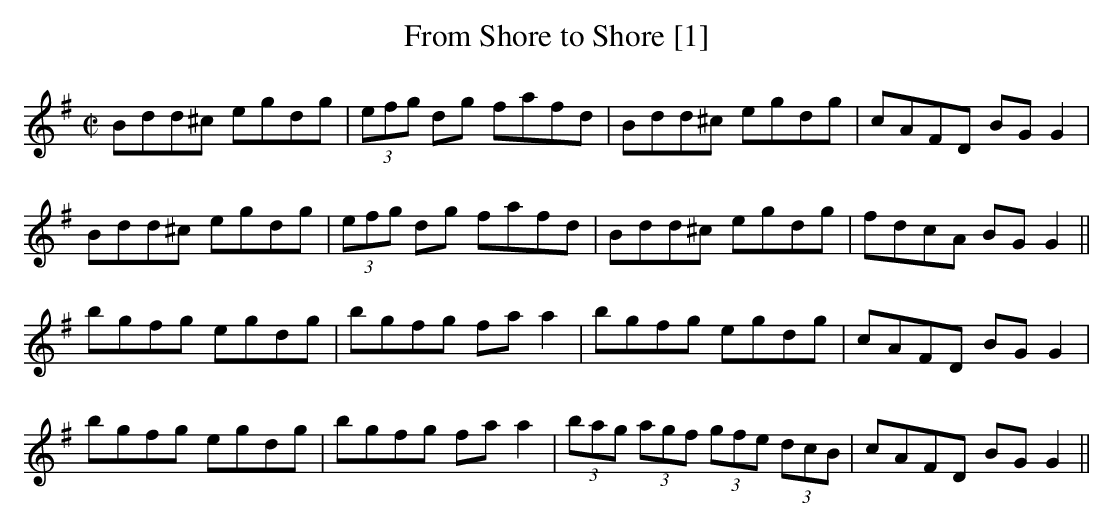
X:1
T:From Shore to Shore [1]
M:C|
L:1/8
K:G
Bdd^c egdg | (3efg dg fafd | Bdd^c egdg | cAFD BG G2 |
Bdd^c egdg | (3efg dg fafd | Bdd^c egdg | fdcA BG G2 ||
bgfg egdg | bgfg fa a2 | bgfg egdg | cAFD BG G2 |
bgfg egdg | bgfg fa a2 | (3bag (3agf (3gfe (3dcB | cAFD BG G2 ||
